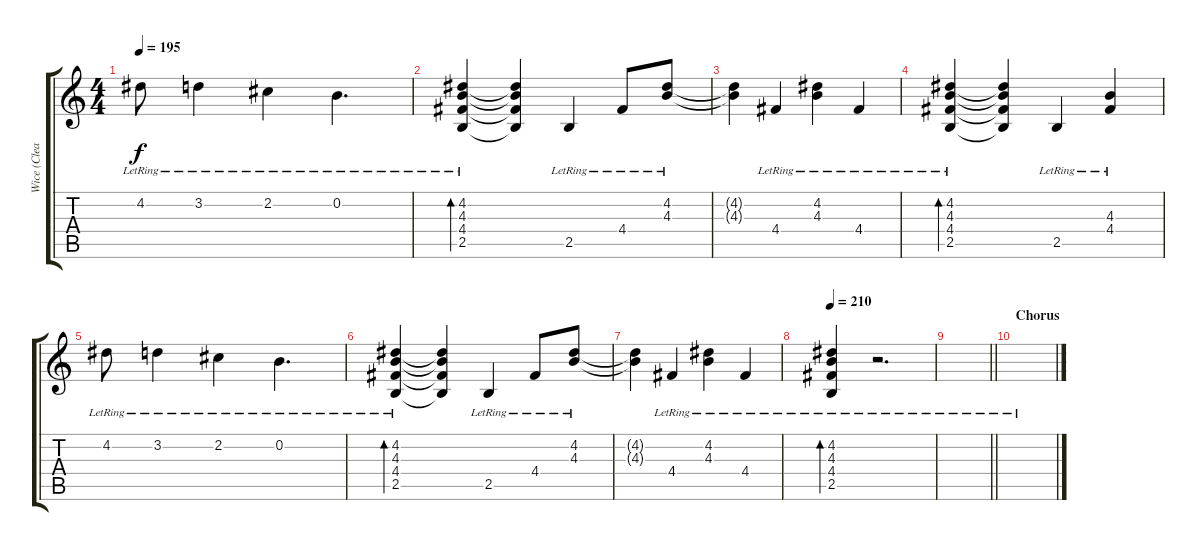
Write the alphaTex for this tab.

\track ("Wice (Clean)" "Wice (Clea") {instrument electricguitarclean}
\staff {score tabs}
\tuning (E4 B3 G3 D3 A2 E2) {hide}
\ts (4 4)
\tempo 195
\clef g2
\ks c
4.2{lr}.8{dy f} 3.2{lr}.4 2.2{lr}.4 0.2{lr}.4{d} |
(4.2{lr} 4.3{lr} 4.4{lr} 2.5{lr}).4{bd 480} (4.2{t} 4.3{t} 4.4{t} 2.5{t}).4 2.5{lr}.4 4.4{lr}.8 (4.2{lr} 4.3{lr}).8 |
(4.2{t} 4.3{t}).4 4.4{lr}.4 (4.2{lr} 4.3{lr}).4 4.4{lr}.4 |
(4.2{lr} 4.3{lr} 4.4{lr} 2.5{lr}).4{bd 480} (4.2{t} 4.3{t} 4.4{t} 2.5{t}).4 2.5{lr}.4 (4.3{lr} 4.4{lr}).4 |
4.2{lr}.8 3.2{lr}.4 2.2{lr}.4 0.2{lr}.4{d} |
(4.2{lr} 4.3{lr} 4.4{lr} 2.5{lr}).4{bd 480} (4.2{t} 4.3{t} 4.4{t} 2.5{t}).4 2.5{lr}.4 4.4{lr}.8 (4.2{lr} 4.3{lr}).8 |
(4.2{t} 4.3{t}).4 4.4{lr}.4 (4.2{lr} 4.3{lr}).4 4.4{lr}.4 |
\tempo 210
(4.2{lr} 4.3{lr} 4.4{lr} 2.5{lr}).4{bd 480} r.2{d} |
\barLineRight lightlight
|
\section ("" "Chorus")
